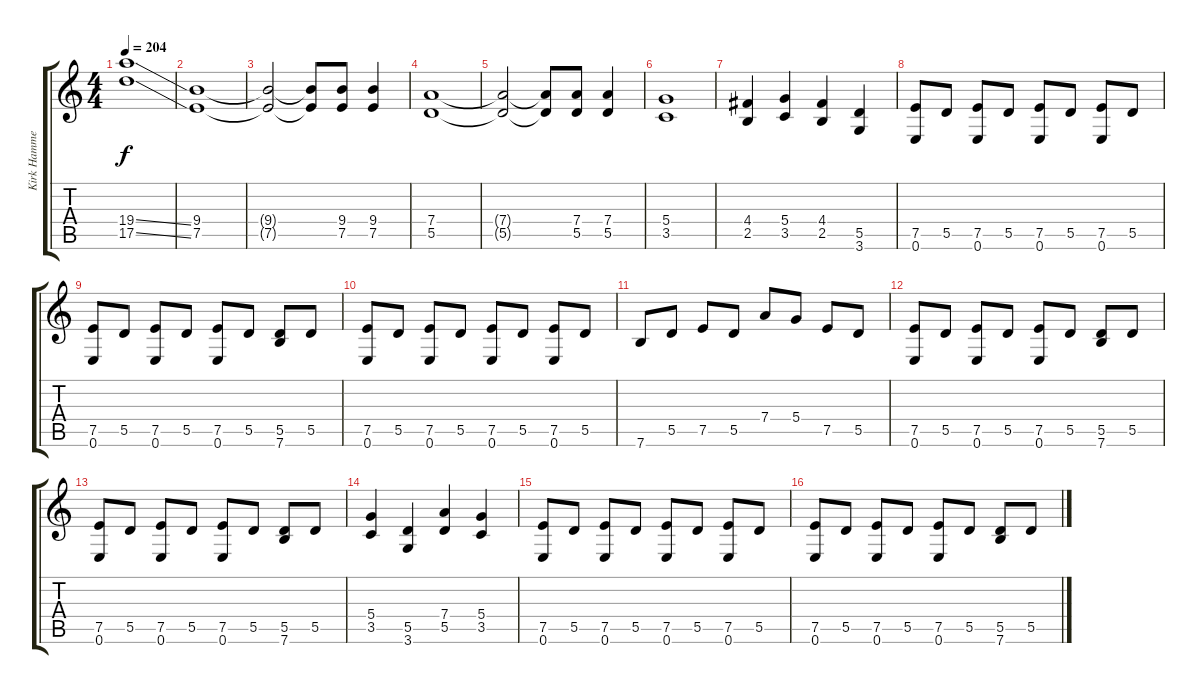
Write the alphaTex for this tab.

\track ("Kirk Hammet (Guitar 2)" "Kirk Hamme") {instrument distortionguitar}
\staff {score tabs}
\tuning (E4 B3 G3 D3 A2 E2) {hide}
\ts (4 4)
\tempo 204
\clef g2
\ks c
(19.4{ss} 17.5{ss}).1{dy f} |
(9.4 7.5).1 |
(9.4{t} 7.5{t}).2 (9.4{t} 7.5{t}).8 (9.4 7.5).8 (9.4 7.5).4 |
(7.4 5.5).1 |
(7.4{t} 5.5{t}).2 (7.4{t} 5.5{t}).8 (7.4 5.5).8 (7.4 5.5).4 |
(5.4 3.5).1 |
(4.4 2.5).4 (5.4 3.5).4 (4.4 2.5).4 (5.5 3.6).4 |
(7.5 0.6).8 5.5.8 (7.5 0.6).8 5.5.8 (7.5 0.6).8 5.5.8 (7.5 0.6).8 5.5.8 |
(7.5 0.6).8 5.5.8 (7.5 0.6).8 5.5.8 (7.5 0.6).8 5.5.8 (5.5 7.6).8 5.5.8 |
(7.5 0.6).8 5.5.8 (7.5 0.6).8 5.5.8 (7.5 0.6).8 5.5.8 (7.5 0.6).8 5.5.8 |
7.6.8 5.5.8 7.5.8 5.5.8 7.4.8 5.4.8 7.5.8 5.5.8 |
(7.5 0.6).8 5.5.8 (7.5 0.6).8 5.5.8 (7.5 0.6).8 5.5.8 (5.5 7.6).8 5.5.8 |
(7.5 0.6).8 5.5.8 (7.5 0.6).8 5.5.8 (7.5 0.6).8 5.5.8 (5.5 7.6).8 5.5.8 |
(5.4 3.5).4 (5.5 3.6).4 (7.4 5.5).4 (5.4 3.5).4 |
(7.5 0.6).8 5.5.8 (7.5 0.6).8 5.5.8 (7.5 0.6).8 5.5.8 (7.5 0.6).8 5.5.8 |
(7.5 0.6).8 5.5.8 (7.5 0.6).8 5.5.8 (7.5 0.6).8 5.5.8 (5.5 7.6).8 5.5.8
